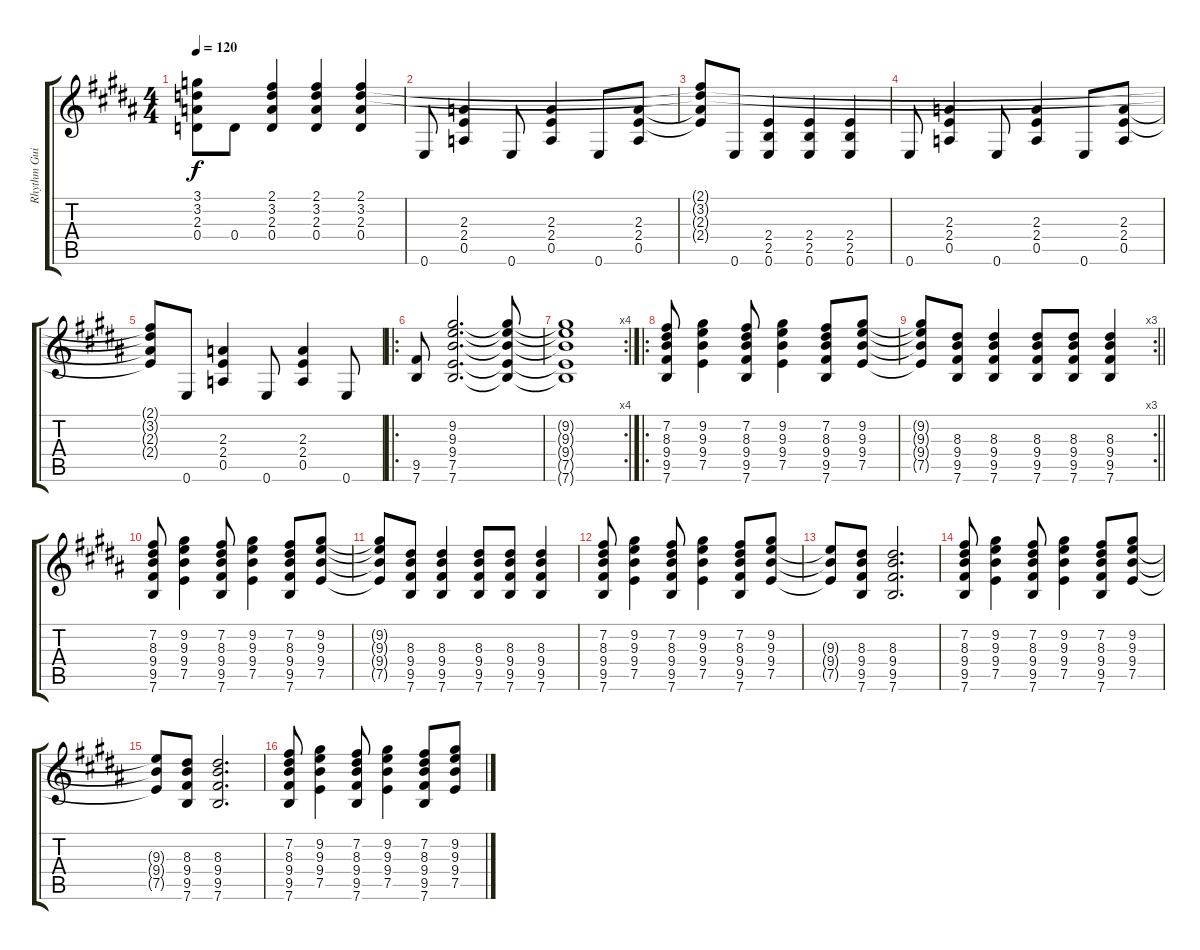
\track ("Rhythm Guitar" "Rhythm Gui") {instrument overdrivenguitar}
\staff {score tabs}
\tuning (E4 B3 G3 D3 A2 E2) {hide}
\ts (4 4)
\tempo 120
\clef g2
\ks b
(3.1{t} 3.2{t} 2.3{t} 0.4{t}).8{dy f} 0.4.8 (2.1 3.2 2.3 0.4).4 (2.1 3.2 2.3 0.4).4 (2.1 3.2 2.3 0.4).4 |
0.6.8 (2.3 2.4 0.5).4 0.6.8 (2.3 2.4 0.5).4 0.6.8 (2.3 2.4 0.5).8 |
(2.1{t} 3.2{t} 2.3{t} 2.4{t}).8 0.6.8 (2.4 2.5 0.6).4 (2.4 2.5 0.6).4 (2.4 2.5 0.6).4 |
0.6.8 (2.3 2.4 0.5).4 0.6.8 (2.3 2.4 0.5).4 0.6.8 (2.3 2.4 0.5).8 |
(2.1{t} 3.2{t} 2.3{t} 2.4{t}).8 0.6.8 (2.3 2.4 0.5).4 0.6.8 (2.3 2.4 0.5).4 0.6.8 |
\ro
(9.5 7.6).8 (9.2 9.3 9.4 7.5 7.6).2{d} (9.2{t} 9.3{t} 9.4{t} 7.5{t} 7.6{t}).8 |
\rc 4
(9.2{t} 9.3{t} 9.4{t} 7.5{t} 7.6{t}).1 |
\ro
(7.2 8.3 9.4 9.5 7.6).8 (9.2 9.3 9.4 7.5).4 (7.2 8.3 9.4 9.5 7.6).8 (9.2 9.3 9.4 7.5).4 (7.2 8.3 9.4 9.5 7.6).8 (9.2 9.3 9.4 7.5).8 |
\rc 3
\barLineRight lightlight
(9.2{t} 9.3{t} 9.4{t} 7.5{t}).8 (8.3 9.4 9.5 7.6).8 (8.3 9.4 9.5 7.6).4 (8.3 9.4 9.5 7.6).8 (8.3 9.4 9.5 7.6).8 (8.3 9.4 9.5 7.6).4 |
(7.2 8.3 9.4 9.5 7.6).8 (9.2 9.3 9.4 7.5).4 (7.2 8.3 9.4 9.5 7.6).8 (9.2 9.3 9.4 7.5).4 (7.2 8.3 9.4 9.5 7.6).8 (9.2 9.3 9.4 7.5).8 |
(9.2{t} 9.3{t} 9.4{t} 7.5{t}).8 (8.3 9.4 9.5 7.6).8 (8.3 9.4 9.5 7.6).4 (8.3 9.4 9.5 7.6).8 (8.3 9.4 9.5 7.6).8 (8.3 9.4 9.5 7.6).4 |
(7.2 8.3 9.4 9.5 7.6).8 (9.2 9.3 9.4 7.5).4 (7.2 8.3 9.4 9.5 7.6).8 (9.2 9.3 9.4 7.5).4 (7.2 8.3 9.4 9.5 7.6).8 (9.2 9.3 9.4 7.5).8 |
(9.3{t} 9.4{t} 7.5{t}).8 (8.3 9.4 9.5 7.6).8 (8.3 9.4 9.5 7.6).2{d} |
(7.2 8.3 9.4 9.5 7.6).8 (9.2 9.3 9.4 7.5).4 (7.2 8.3 9.4 9.5 7.6).8 (9.2 9.3 9.4 7.5).4 (7.2 8.3 9.4 9.5 7.6).8 (9.2 9.3 9.4 7.5).8 |
(9.3{t} 9.4{t} 7.5{t}).8 (8.3 9.4 9.5 7.6).8 (8.3 9.4 9.5 7.6).2{d} |
(7.2 8.3 9.4 9.5 7.6).8 (9.2 9.3 9.4 7.5).4 (7.2 8.3 9.4 9.5 7.6).8 (9.2 9.3 9.4 7.5).4 (7.2 8.3 9.4 9.5 7.6).8 (9.2 9.3 9.4 7.5).8
